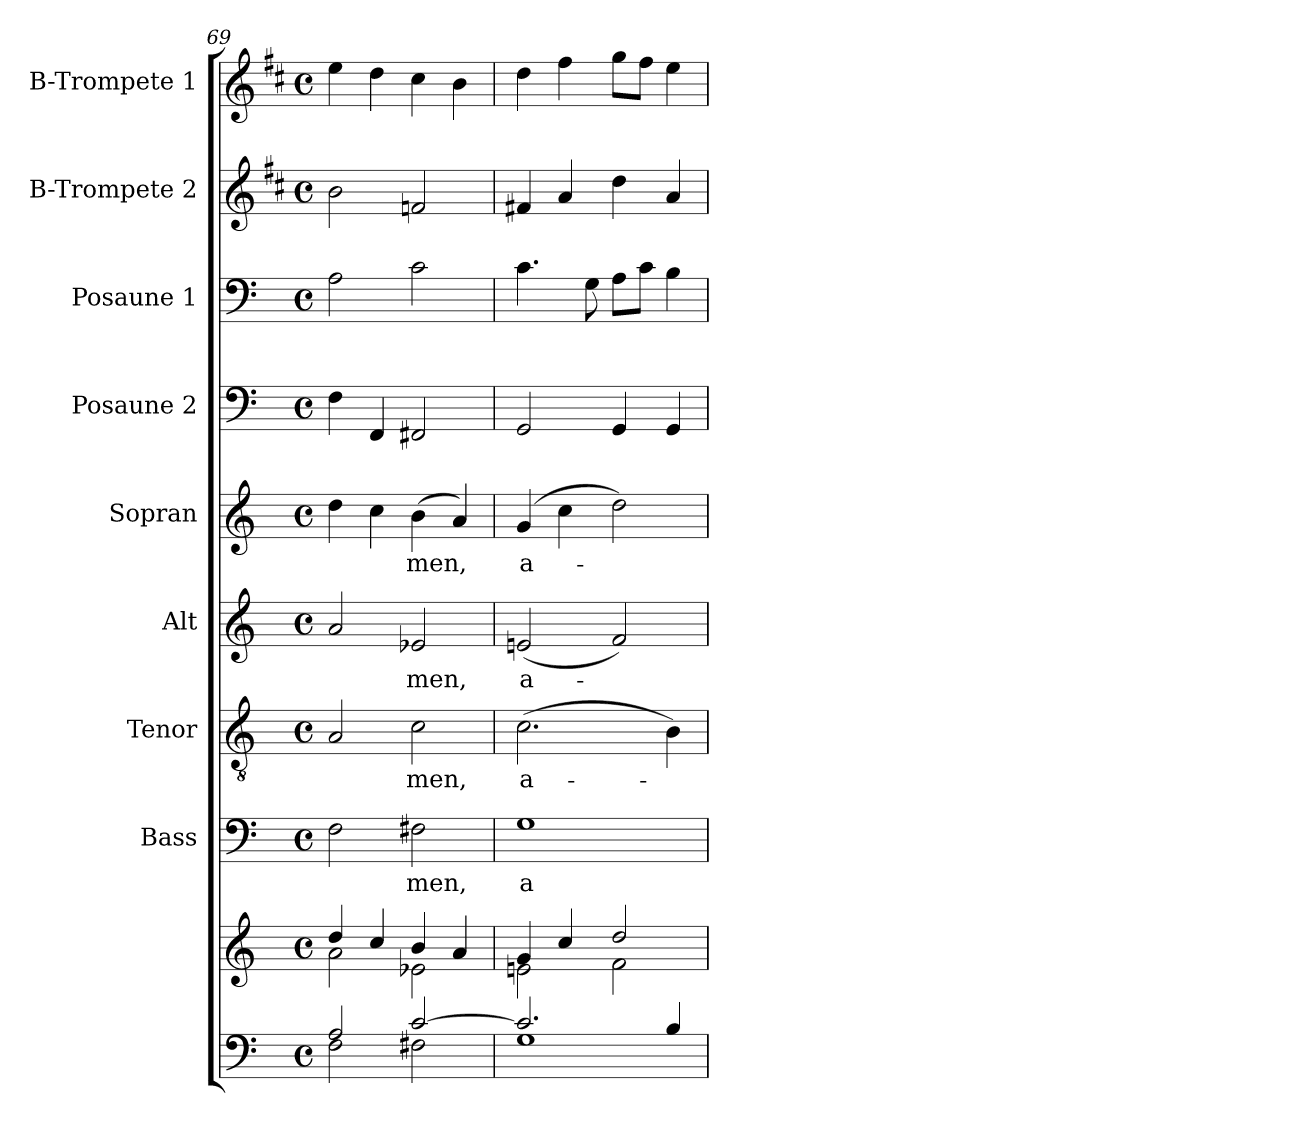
**kern	**kern	**kern	**text	**kern	**text	**kern	**text	**kern	**text	**kern	**kern	**kern	**kern
*part9	*part9	*part8	*part8	*part7	*part7	*part6	*part6	*part5	*part5	*part4	*part3	*part2	*part1
*staff10	*staff9	*staff8	*staff8	*staff7	*staff7	*staff6	*staff6	*staff5	*staff5	*staff4	*staff3	*staff2	*staff1
*	*	*I"Bass	*	*I"Tenor	*	*I"Alt	*	*I"Sopran	*	*I"Posaune 2	*I"Posaune 1	*I"B-Trompete 2	*I"B-Trompete 1
*	*	*I'B.	*	*I'T.	*	*I'A.	*	*I'S.	*	*I'Pos. 2	*I'Pos. 1	*I'B Trp. 2	*I'B Trp. 1
*clefF4	*clefG2	*clefF4	*	*clefGv2	*	*clefG2	*	*clefG2	*	*clefF4	*clefF4	*clefG2	*clefG2
*	*	*	*	*	*	*	*	*	*	*	*	*ITrd1c2	*ITrd1c2
*k[]	*k[]	*k[]	*	*k[]	*	*k[]	*	*k[]	*	*k[]	*k[]	*k[]	*k[]
*C:	*C:	*C:	*	*C:	*	*C:	*	*C:	*	*C:	*C:	*C:	*C:
*M4/4	*M4/4	*M4/4	*	*M4/4	*	*M4/4	*	*M4/4	*	*M4/4	*M4/4	*M4/4	*M4/4
*met(c)	*met(c)	*met(c)	*	*met(c)	*	*met(c)	*	*met(c)	*	*met(c)	*met(c)	*met(c)	*met(c)
=69	=69	=69	=69	=69	=69	=69	=69	=69	=69	=69	=69	=69	=69
*^	*^	*	*	*	*	*	*	*	*	*	*	*	*
2A/	2F\	4dd/	2a\	2F\	.	2A/	.	2a/	.	4dd\	.	4F\	2A\	2a\	4dd\
.	.	4cc/	.	.	.	.	.	.	.	4cc\	.	4FF/	.	.	4cc\
!	!	!	!	!	!LO:LY:b	!	!LO:LY:b	!	!LO:LY:b	!	!LO:LY:b	!	!	!	!
[>2c/	2F#X\	4b/	2e-X\	2F#X\	-men,	2c\	-men,	2e-X/	-men,	(>4b\	-men,	2FF#X/	2c\	2e-X/	4b\
.	.	4a/	.	.	.	.	.	.	.	4a/)	.	.	.	.	4a\
=70	=70	=70	=70	=70	=70	=70	=70	=70	=70	=70	=70	=70	=70	=70	=70
!	!	!	!	!	!LO:LY:b	!	!LO:LY:b	!	!LO:LY:b	!	!LO:LY:b	!	!	!	!
2.c/]	1G	4g/	2en\	1G	a-	(>2.c\	a-	(<2en/	a-	(4g/	a-	2GG/	4.c\	4en/	4cc\
.	.	4cc/	.	.	.	.	.	.	.	4cc\	.	.	.	4g/	4ee\
.	.	.	.	.	.	.	.	.	.	.	.	.	8G\	.	.
.	.	2dd/	2f\	.	.	.	.	2f/)	.	2dd\)	.	4GG/	8A\L	4cc\	8ff\L
.	.	.	.	.	.	.	.	.	.	.	.	.	8c\J	.	8ee\J
4B/	.	.	.	.	.	4B\)	.	.	.	.	.	4GG/	4B\	4g/	4dd\
*v	*v	*	*	*	*	*	*	*	*	*	*	*	*	*	*
*	*v	*v	*	*	*	*	*	*	*	*	*	*	*	*
=	=	=	=	=	=	=	=	=	=	=	=	=	=
*-	*-	*-	*-	*-	*-	*-	*-	*-	*-	*-	*-	*-	*-
